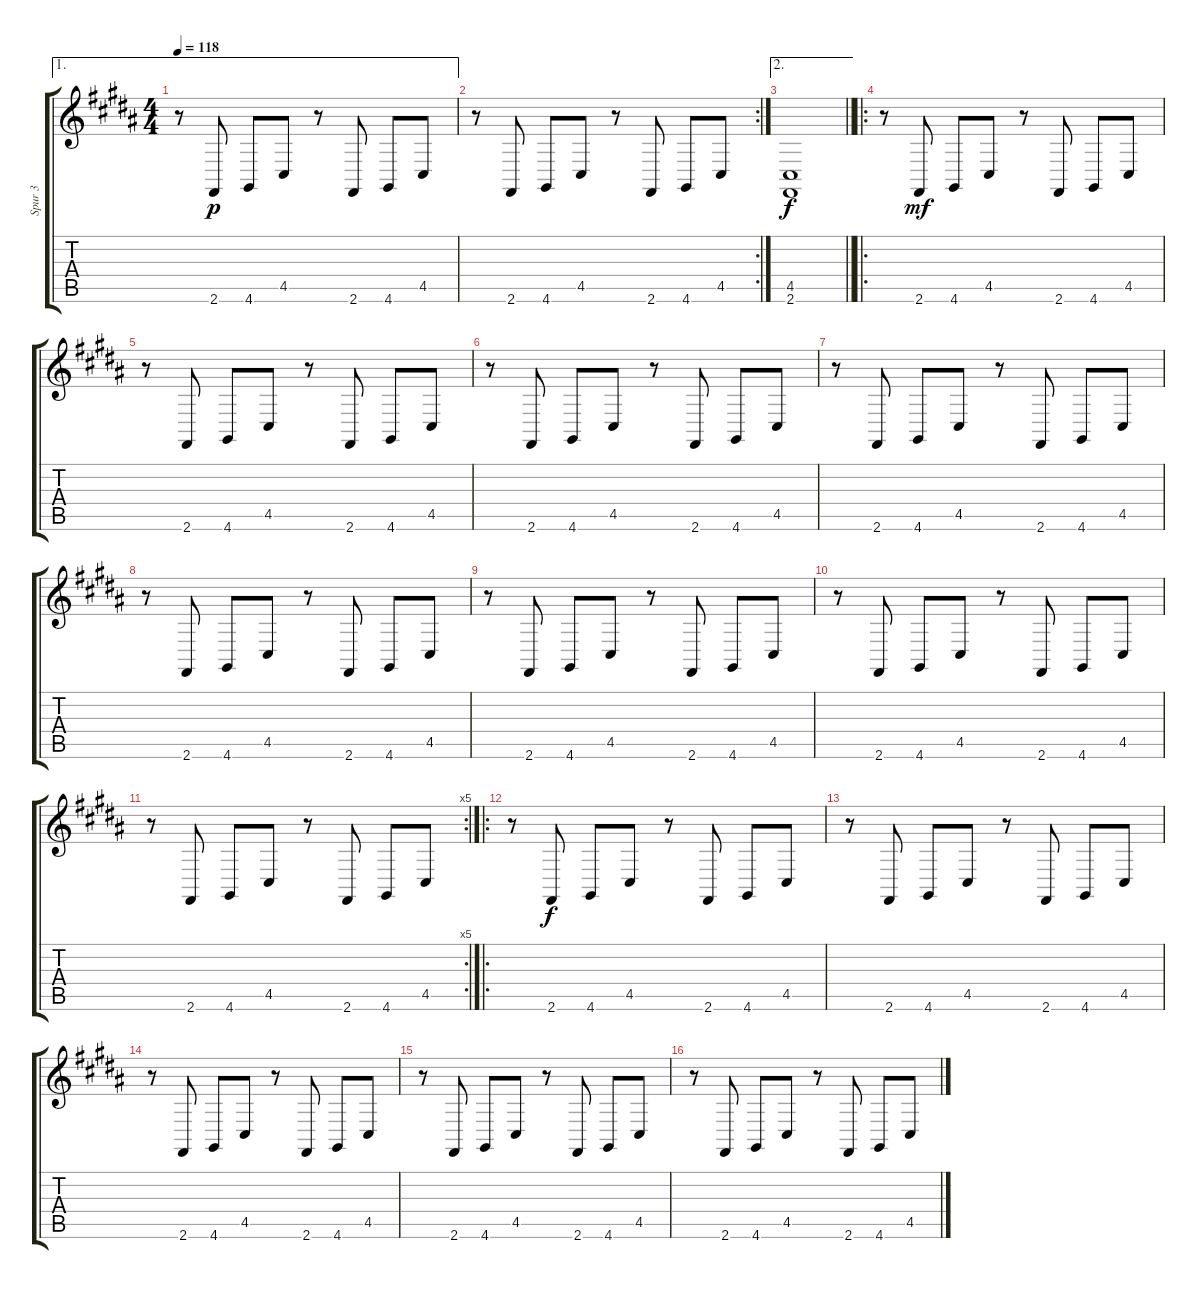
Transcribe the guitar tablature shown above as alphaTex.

\track ("Spur 3" "Spur 3") {instrument acousticgrandpiano}
\staff {score tabs}
\tuning (E4 B3 G3 D3 A2 E2) {hide}
\ae 1
\ts (4 4)
\tempo 118
\clef g2
\ks b
r.8{dy p} 2.6.8 4.6.8 4.5.8 r.8 2.6.8 4.6.8 4.5.8 |
\rc 2
r.8 2.6.8 4.6.8 4.5.8 r.8 2.6.8 4.6.8 4.5.8 |
\ae 2
\barLineRight lightlight
(4.5 2.6).1{dy f} |
\ro
r.8 2.6.8{dy mf} 4.6.8 4.5.8 r.8 2.6.8 4.6.8 4.5.8 |
r.8 2.6.8 4.6.8 4.5.8 r.8 2.6.8 4.6.8 4.5.8 |
r.8 2.6.8 4.6.8 4.5.8 r.8 2.6.8 4.6.8 4.5.8 |
r.8 2.6.8 4.6.8 4.5.8 r.8 2.6.8 4.6.8 4.5.8 |
r.8 2.6.8 4.6.8 4.5.8 r.8 2.6.8 4.6.8 4.5.8 |
r.8 2.6.8 4.6.8 4.5.8 r.8 2.6.8 4.6.8 4.5.8 |
r.8 2.6.8 4.6.8 4.5.8 r.8 2.6.8 4.6.8 4.5.8 |
\rc 5
r.8 2.6.8 4.6.8 4.5.8 r.8 2.6.8 4.6.8 4.5.8 |
\ro
r.8 2.6.8{dy f} 4.6.8 4.5.8 r.8 2.6.8 4.6.8 4.5.8 |
r.8 2.6.8 4.6.8 4.5.8 r.8 2.6.8 4.6.8 4.5.8 |
r.8 2.6.8 4.6.8 4.5.8 r.8 2.6.8 4.6.8 4.5.8 |
r.8 2.6.8 4.6.8 4.5.8 r.8 2.6.8 4.6.8 4.5.8 |
r.8 2.6.8 4.6.8 4.5.8 r.8 2.6.8 4.6.8 4.5.8
